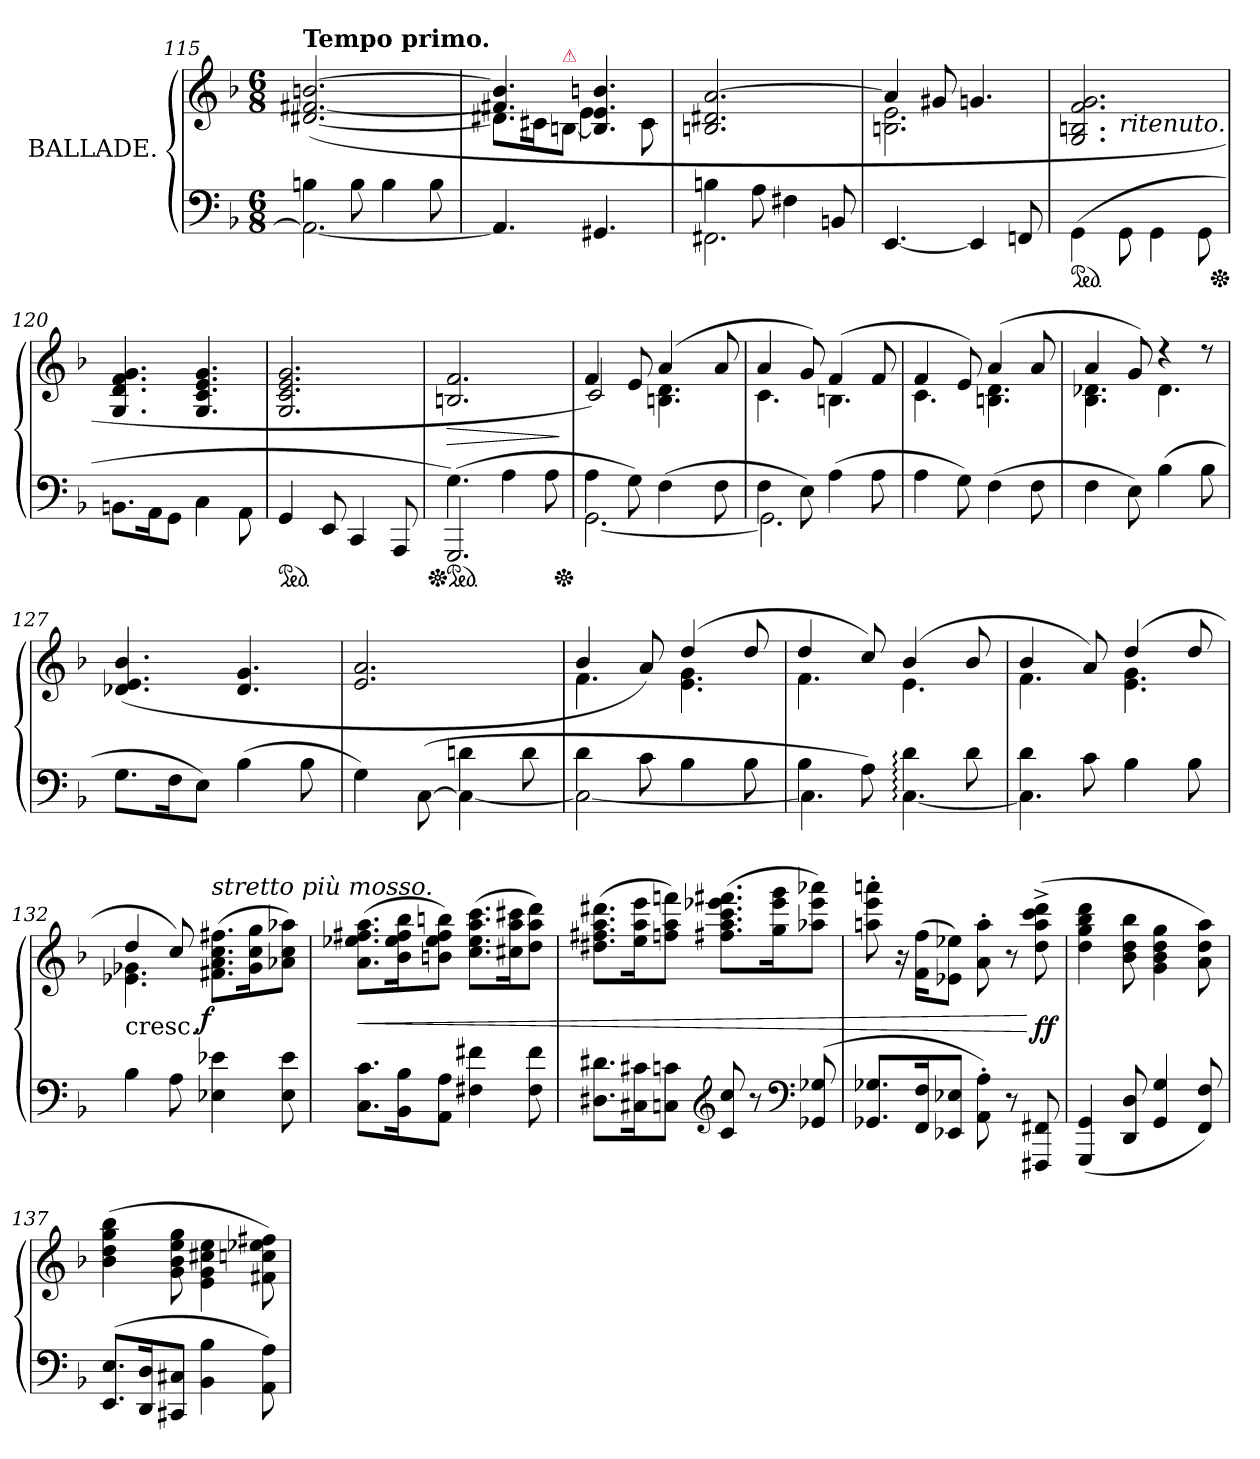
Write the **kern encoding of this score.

**kern	**kern	**dynam
*part1	*part1	*part1
*staff2	*staff1	*staff1/2
*I"BALLADE.	*	*
*clefF4	*clefG2	*
*k[b-]	*k[b-]	*
*F:	*F:	*
*M6/8	*M6/8	*
=115	=115	=115
*^	*	*
!	!	!LO:TX:a:B:t=Tempo primo.	!
4Bn\	2.AA_	(>[2.d#X [2.f#X [2.bn	.
8B\	.	.	.
4B\	.	.	.
8B\	.	.	.
*v	*v	*	*
=116	=116	=116
*	*^	*
4.AA/]	4.f#X] 4.bn]	8.d#XL]	.
.	.	16c#XK	.
!	!	!LO:TX:a:color=crimson:t=⚠	!
.	.	[8BnJ	.
4.GG#X/	4.Bn] 4.e 4.b	4e	.
.	.	8c#	.
*	*v	*v	*
=117	=117	=117
*^	*	*
4Bn\	2.FF#X	2.Bn 2.d#X [2.a	.
8A\	.	.	.
4F#X\	.	.	.
8BBn/	.	.	.
*v	*v	*	*
=118	=118	=118
*	*^	*
[4.EE/	4a]	2.Bn 2.e	.
.	8g#X	.	.
4EE/]	4.gn	.	.
8FFn/	.	.	.
=119	=119	=119	=119
*ped	*	*	*
(>4GG\	2.G/ 2.Bn/ 2.f/ 2.g/	4ryy	.
!	!	!LO:TX:b:i:t=ritenuto.	!
8GG\	.	2ryy	.
4GG\	.	.	.
8GG\	.	.	.
*Xped	*	*	*
*	*v	*v	*
=120	=120	=120
8.BBn\L	4.G/ 4.d/ 4.f/ 4.g/	.
16AA\K	.	.
8GG\J	.	.
4C\	4.G/ 4.c/ 4.e/ 4.g/	.
8AA\	.	.
=121	=121	=121
*ped	*	*
4GG/	2.G/ 2.c/ 2.e/ 2.g/	.
8EE/	.	.
4CC/	.	.
8AAA/	.	.
=122	=122	=122
*^	*	*
!LO:TX:a:color=crimson:t=⚠	!	!	!
!	!	!	!LO:HP:b
*Xped	*	*	*
*ped	*	*	*
(>(>4.G\)	2.GGG/)	2.Bn/ 2.f/	>
4A\	.	.	.
8A\	.	.	.
*v	*v	*	*
.	.	]
*Xped	*	*
=123	=123	=123
*^	*^	*
*	*	*	*^	*
4A\	[2.GG	4f)	4.ryy	2c	.
8G\)	.	8e	.	.	.
(>4F\	.	(>4a	4.Bn 4.d	.	.
.	.	.	.	8ryy	.
8F\	.	8a	.	8ryy	.
*	*	*	*v	*v	*
=124	=124	=124	=124	=124
4F\	2.GG]	4a	4.c	.
8E\)	.	8g)	.	.
(>4A\	.	(>4f	4.Bn	.
8A\	.	8f	.	.
*v	*v	*	*	*
=125	=125	=125	=125
4A	4f	4.c	.
8G)	8e)	.	.
(>4F	(>4a	4.Bn 4.d	.
8F	8a	.	.
=126	=126	=126	=126
4F	4a	4.B- 4.d-X	.
8E)	8g)	.	.
(>4B-	4rdd	4.d-	.
8B-	8rdd	.	.
*	*v	*v	*
=127	=127	=127
8.GL	(>4.d-X 4.e 4.b-	.
16FK	.	.
8EJ)	.	.
(>4B-	4.d- 4.g	.
8B-	.	.
=128	=128	=128
*^	*	*
4.rgyy	4G)	2.e 2.a	.
.	(>[<8C\	.	.
!	!LO:N:vis=4	!	!
4dn\	4.C_<	.	.
8d\	.	.	.
=129	=129	=129	=129
!	!LO:N:vis=2	!	!
*	*	*^	*
4d\	2.C_	4b-	4.f	.
8c\	.	8a)	.	.
4B-\	.	(>4dd	4.e 4.g	.
8B-\	.	8dd	.	.
=130	=130	=130	=130	=130
4B-\	4.C]	4dd	4.f	.
8A\)	.	8cc)	.	.
4d:\	[4.C:	(>4b-	4.e	.
8d\	.	8b-	.	.
=131	=131	=131	=131	=131
4d\	4.C]	4b-	4.f	.
8c\	.	8a)	.	.
4B-\	4.rBByy	(>4dd	4.e 4.g	.
8B-\	.	8dd	.	.
*v	*v	*	*	*
=132	=132	=132	=132
!	!LO:TX:c:t=cresc.	!	!
4B-\	4dd	4.e-X 4.g-X	.
8A\	8cc)	.	.
!	!LO:TX:a:i:t=stretto più mosso.	!	!
!	!	!	!LO:DY:rj
4E-X\ 4e-X\	4.rgggyy	(>8.f#X 8.a 8.cc 8.ff#XL	f
.	.	16g- 16cc 16ggK	.
8E-\ 8e-\	.	8a-X 8cc 8aa-XJ)	.
=133	=133	=133	=133
!	!LO:TX:a:color=crimson:t=⚠	!	!
*	*v	*v	*
8.C 8.cL	(>8.a 8.ee-X 8.ff#X 8.aaL	<
16BB- 16B-K	16b- 16ee- 16ff# 16bb-K	.
8AA 8AJ	8bn 8ee- 8ff# 8bbnJ)	.
4F#X 4f#X	(>8.cc 8.ee- 8.aa 8.cccL	.
.	16cc#X 16aa 16ccc#XK	.
8F# 8f#	8dd 8aa 8dddJ)	.
=134	=134	=134
8.D#X 8.d#XL	(>8.dd#X 8.ff#X 8.aa 8.ddd#XL	.
16C#X 16c#XK	16ee 16aa 16eeeK	.
8Cn 8cnJ	8ffn 8aa 8fffnJ)	.
*clefG2	*	*
8c 8cc	(>8.ff#X 8.aa 8.ccc 8.eee-X 8.fff#XL	.
8r	.	.
.	16gg 16eee- 16gggK	.
*clefF4	*	*
(<8GG-X 8G-X	8aa-X 8eee- 8aaa-XJ)	.
=135	=135	=135
8.GG-X 8.G-XL	8aan'> 8eee'> 8aaan'>	.
.	16r	.
16FF 16FK	(>16f 16ffKL	.
8EE-X 8E-XJ	8e-X 8ee-XJ)	.
8AA'> 8A'>)	8a'> 8aa'>	.
8r	8r	.
8FFF#X 8FF#X	(>8dd^> 8aa^> 8ccc^> 8ddd^>	[ ff
=136	=136	=136
(<4GGG 4GG	4dd 4gg 4bb- 4ddd	.
8DD 8D	8b- 8dd 8bb-	.
4GG 4G	4g 4b- 4dd 4gg	.
8FF 8F)	8a 8dd 8aa)	.
=137	=137	=137
(<8.EE/ 8.E/L	(>4b- 4dd 4gg 4bb-	.
16DD/ 16D/K	.	.
8CC#X/ 8C#X/J	8g 8b- 8ee 8gg	.
4BB- 4B-	4e\ 4g\ 4cc#X\ 4ee\	.
8AA 8A)	8f#X 8ccn 8ee-X 8ff#X)	.
=	=	=
*-	*-	*-
